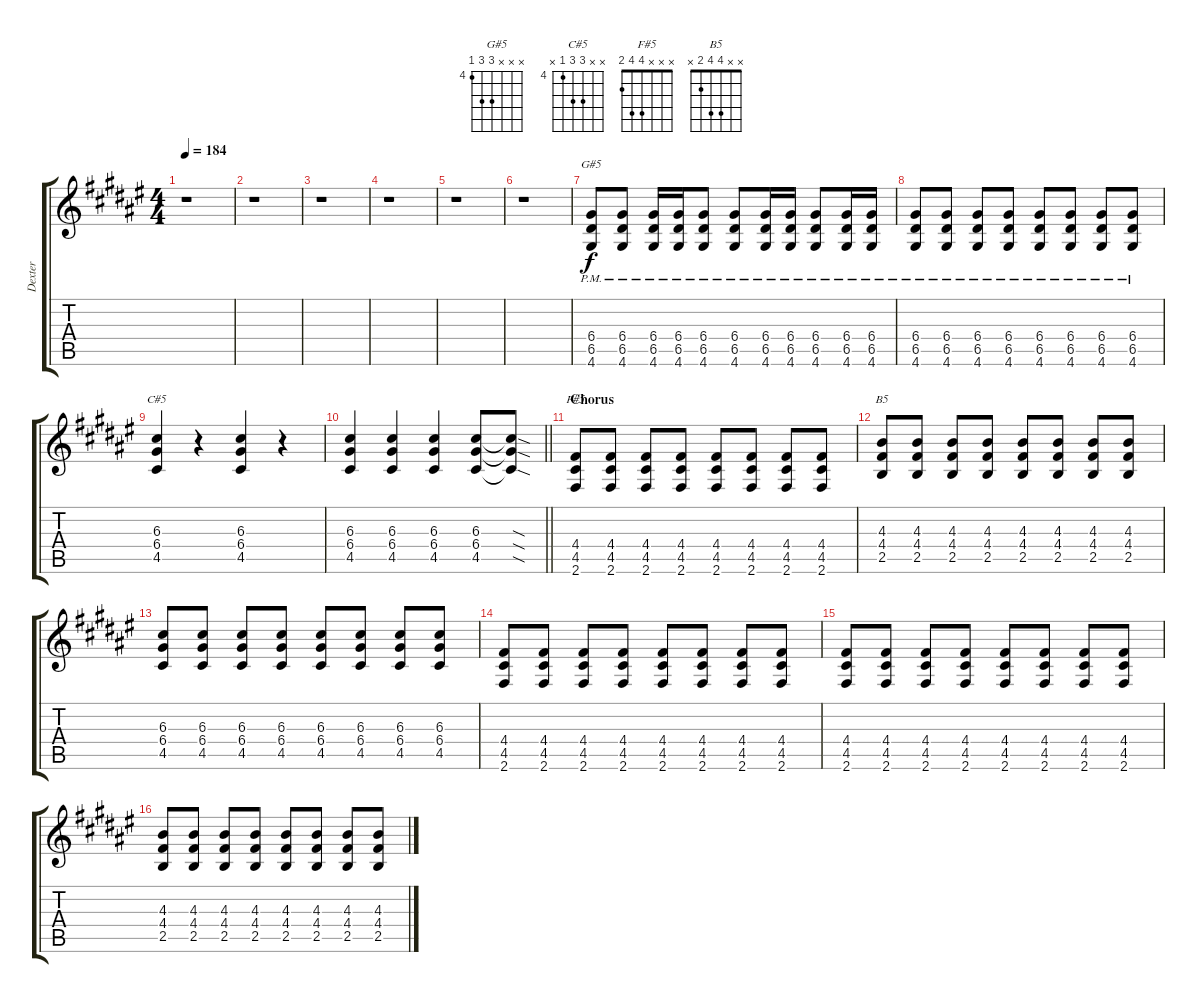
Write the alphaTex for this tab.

\track ("Dexter" "Dexter") {instrument distortionguitar}
\staff {score tabs}
\tuning (E4 B3 G3 D3 A2 E2) {hide}
\chord ("G#5" x x x 6 6 4) {firstfret 4}
\chord ("C#5" x x 6 6 4 x) {firstfret 4}
\chord ("F#5" x x x 4 4 2)
\chord ("B5" x x 4 4 2 x)
\ts (4 4)
\tempo 184
\clef g2
\ks f#
r.1{dy f} |
r.1 |
r.1 |
r.1 |
r.1 |
r.1 |
(6.4{pm} 6.5{pm} 4.6{pm}).8{ch "G#5"} (6.4{pm} 6.5{pm} 4.6{pm}).8 (6.4{pm} 6.5{pm} 4.6{pm}).16 (6.4{pm} 6.5{pm} 4.6{pm}).16 (6.4{pm} 6.5{pm} 4.6{pm}).8 (6.4{pm} 6.5{pm} 4.6{pm}).8 (6.4{pm} 6.5{pm} 4.6{pm}).16 (6.4{pm} 6.5{pm} 4.6{pm}).16 (6.4{pm} 6.5{pm} 4.6{pm}).8 (6.4{pm} 6.5{pm} 4.6{pm}).16 (6.4{pm} 6.5{pm} 4.6{pm}).16 |
(6.4{pm} 6.5{pm} 4.6{pm}).8 (6.4{pm} 6.5{pm} 4.6{pm}).8 (6.4{pm} 6.5{pm} 4.6{pm}).8 (6.4{pm} 6.5{pm} 4.6{pm}).8 (6.4{pm} 6.5{pm} 4.6{pm}).8 (6.4{pm} 6.5{pm} 4.6{pm}).8 (6.4{pm} 6.5{pm} 4.6{pm}).8 (6.4{pm} 6.5{pm} 4.6{pm}).8 |
(6.3 6.4 4.5).4{ch "C#5"} r.4 (6.3 6.4 4.5).4 r.4 |
\barLineRight lightlight
(6.3 6.4 4.5).4 (6.3 6.4 4.5).4 (6.3 6.4 4.5).4 (6.3 6.4 4.5).8 (6.3{sod t} 6.4{sod t} 4.5{sod t}).8 |
\section ("" "Chorus")
(4.4 4.5 2.6).8{ch "F#5"} (4.4 4.5 2.6).8 (4.4 4.5 2.6).8 (4.4 4.5 2.6).8 (4.4 4.5 2.6).8 (4.4 4.5 2.6).8 (4.4 4.5 2.6).8 (4.4 4.5 2.6).8 |
(4.3 4.4 2.5).8{ch "B5"} (4.3 4.4 2.5).8 (4.3 4.4 2.5).8 (4.3 4.4 2.5).8 (4.3 4.4 2.5).8 (4.3 4.4 2.5).8 (4.3 4.4 2.5).8 (4.3 4.4 2.5).8 |
(6.3 6.4 4.5).8 (6.3 6.4 4.5).8 (6.3 6.4 4.5).8 (6.3 6.4 4.5).8 (6.3 6.4 4.5).8 (6.3 6.4 4.5).8 (6.3 6.4 4.5).8 (6.3 6.4 4.5).8 |
(4.4 4.5 2.6).8 (4.4 4.5 2.6).8 (4.4 4.5 2.6).8 (4.4 4.5 2.6).8 (4.4 4.5 2.6).8 (4.4 4.5 2.6).8 (4.4 4.5 2.6).8 (4.4 4.5 2.6).8 |
(4.4 4.5 2.6).8 (4.4 4.5 2.6).8 (4.4 4.5 2.6).8 (4.4 4.5 2.6).8 (4.4 4.5 2.6).8 (4.4 4.5 2.6).8 (4.4 4.5 2.6).8 (4.4 4.5 2.6).8 |
(4.3 4.4 2.5).8 (4.3 4.4 2.5).8 (4.3 4.4 2.5).8 (4.3 4.4 2.5).8 (4.3 4.4 2.5).8 (4.3 4.4 2.5).8 (4.3 4.4 2.5).8 (4.3 4.4 2.5).8
